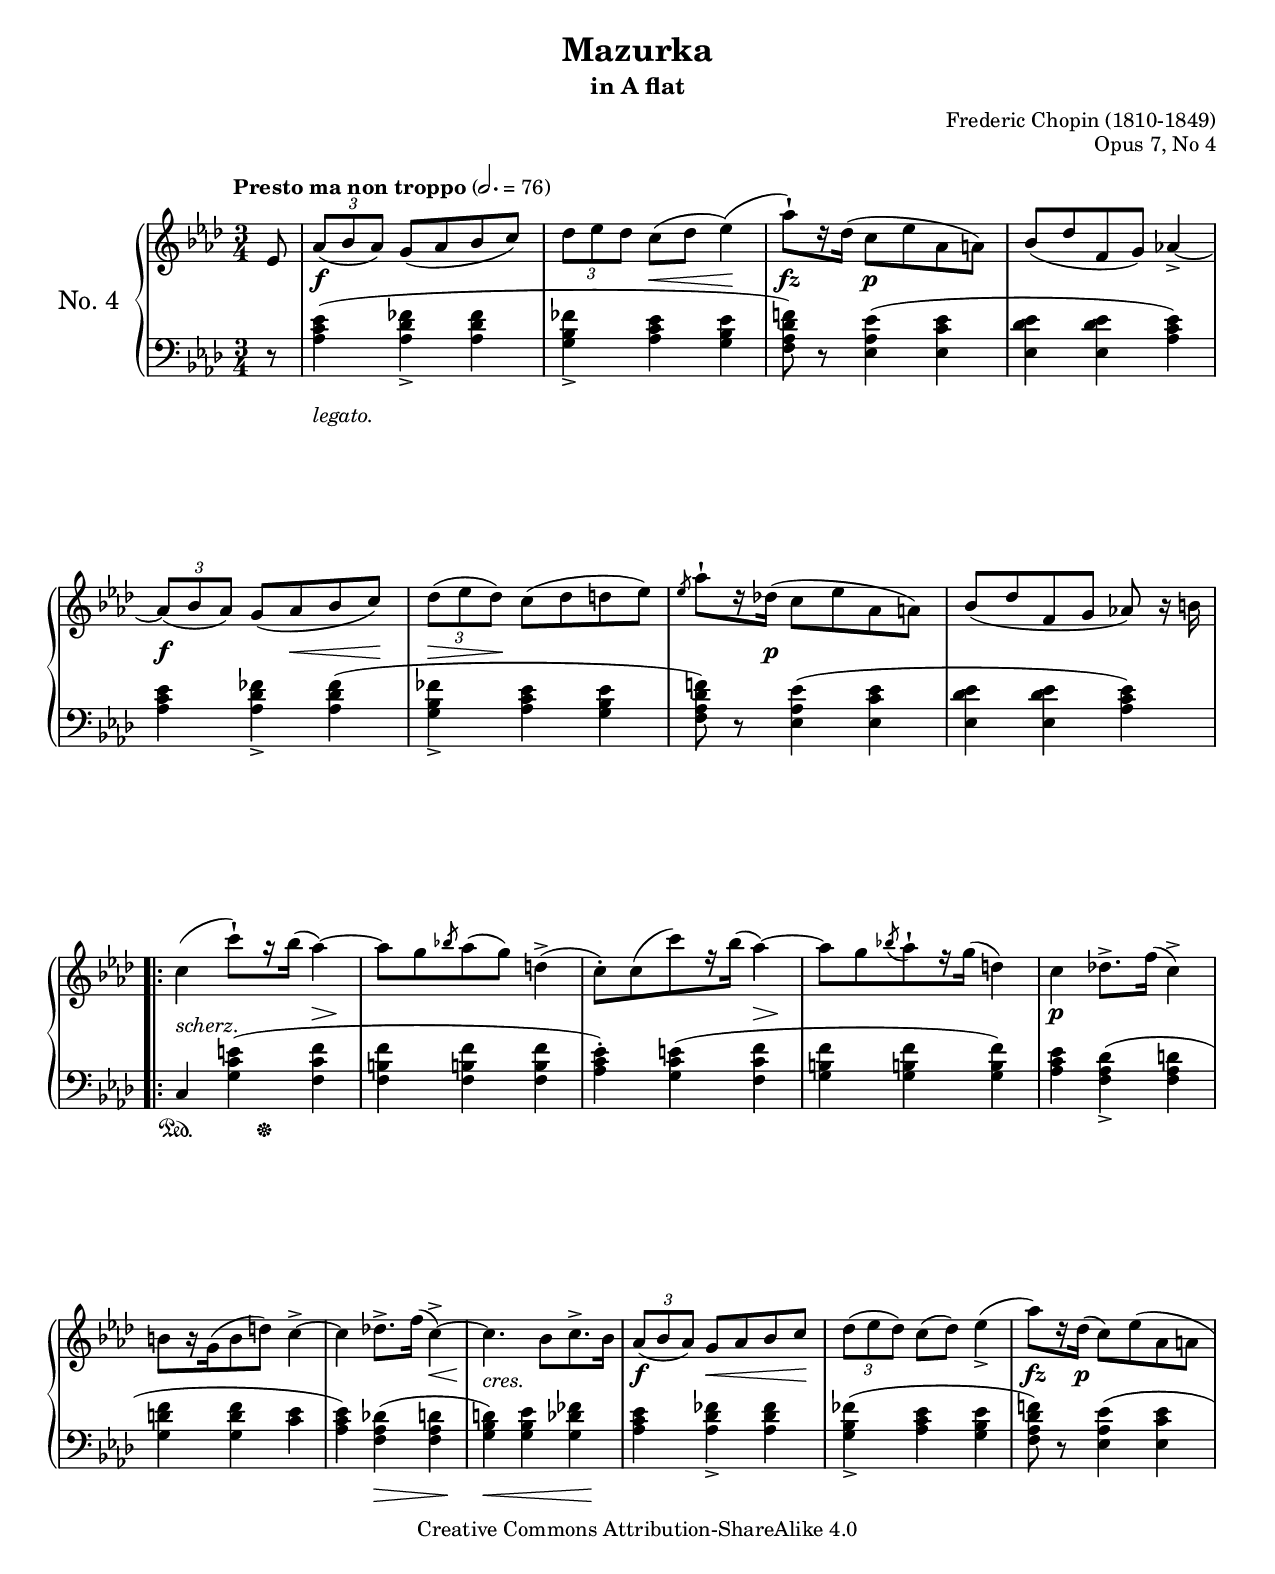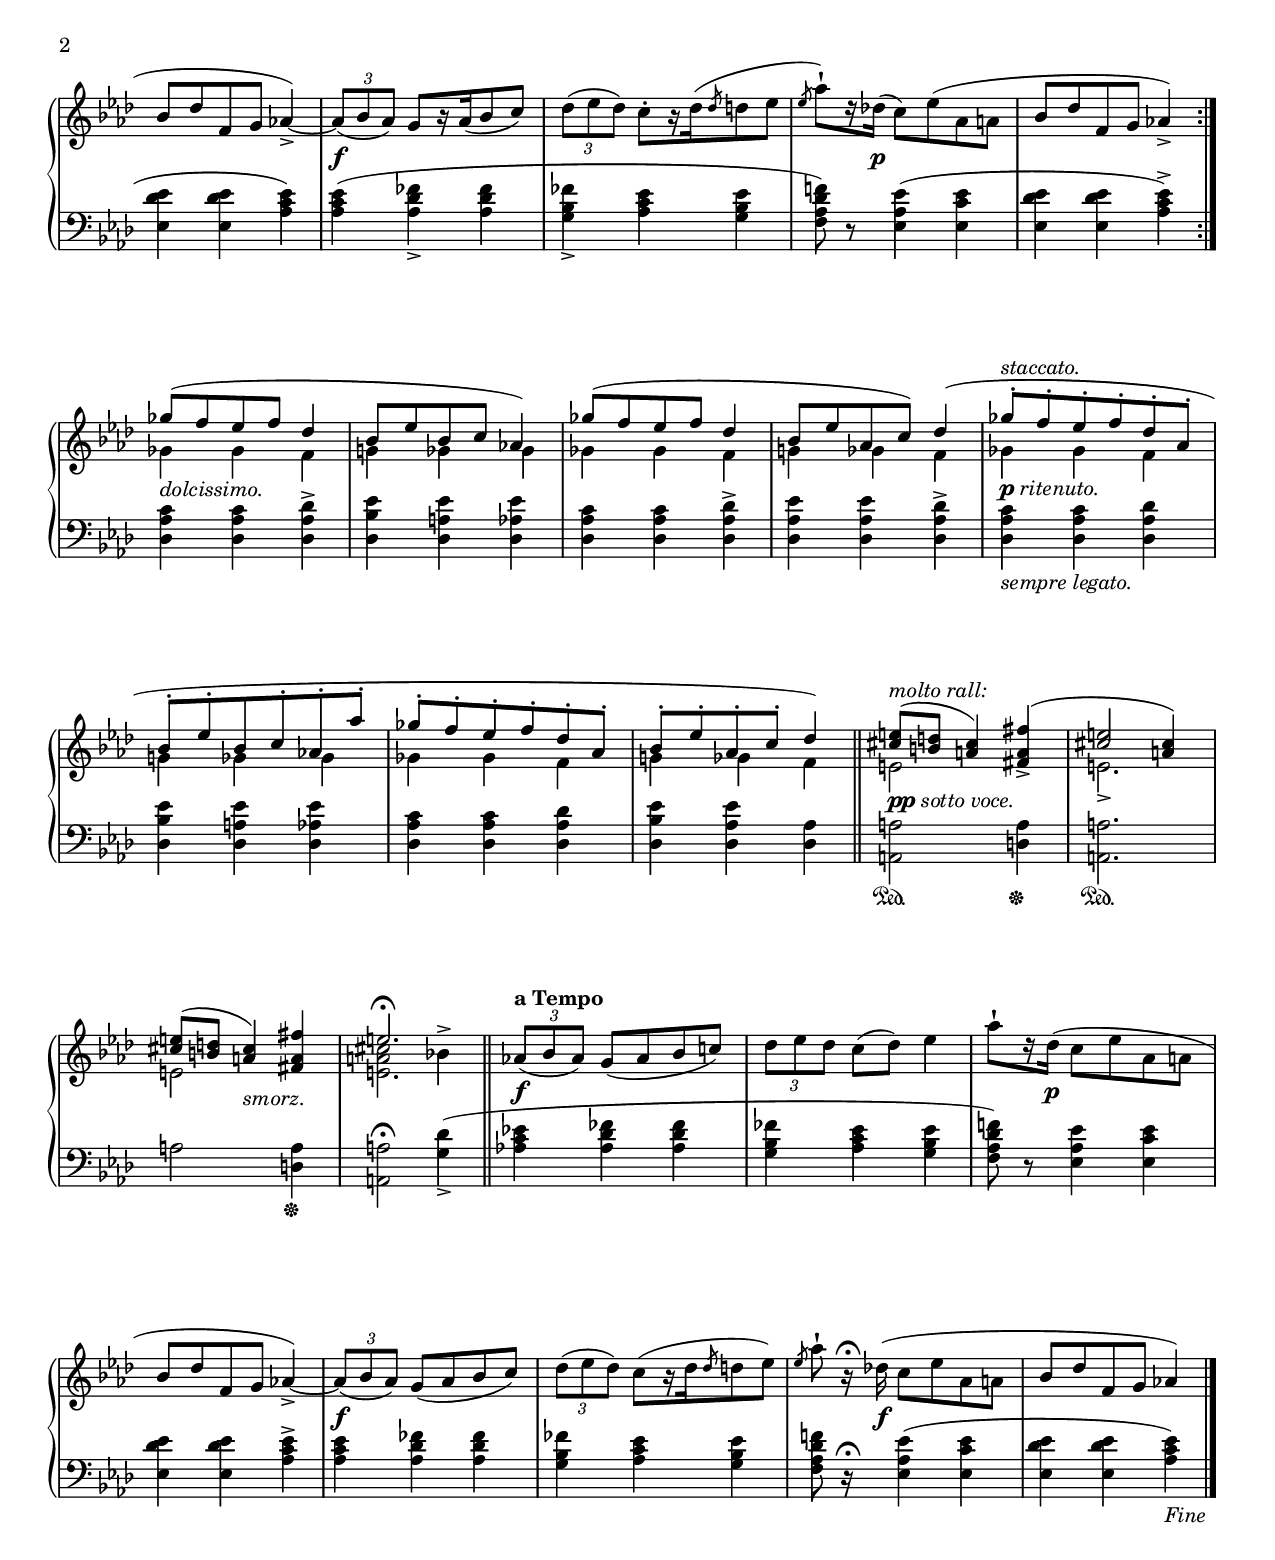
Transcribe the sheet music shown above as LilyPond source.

%...+....1....+....2....+....3....+....4....+....5....+....6....+....7....+....

\version "2.20.0"
\language "english"

\header {
  title = "Mazurka"
  subtitle = "in A flat"
  composer = "Frederic Chopin (1810-1849)"
  opus = "Opus 7, No 4"
  date = "1830 – 1832"
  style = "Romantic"
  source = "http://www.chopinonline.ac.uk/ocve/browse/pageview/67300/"
  
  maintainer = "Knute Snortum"
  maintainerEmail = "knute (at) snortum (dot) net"
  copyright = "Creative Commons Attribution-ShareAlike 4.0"
  
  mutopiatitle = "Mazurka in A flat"
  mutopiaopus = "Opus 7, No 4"
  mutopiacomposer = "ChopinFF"
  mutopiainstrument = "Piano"
}

sd = \sustainOn 
su = \sustainOff

global = {
  \key af \major
  \time 3/4
  \accidentalStyle piano
}

rightHand = \relative c' {
  \global
  \clef treble
  \tag layout { \tempo "Presto ma non troppo" 2. = 76 }
  \tag midi { \tempo 2. = 64 }
  \omit TupletBracket
  
  \partial 8 { ef8 }
  \tuplet 3/2 { af8( bf af) } g8( af bf c) |
  \tuplet 3/2 { df8 ef df } c8( df ef4)( |
  af8-!)[ r16 df,]( c8 ef af, a) |
  bf8( df f, g) af4_>~ |
  \tuplet 3/2 { af8( bf af) } g8( af bf c) |
  \tuplet 3/2 { df8( ef df) } c8( df d ef) |
  \slashedGrace { ef8 } af8-![ r16 df,]( c8 ef af, a) |
  bf8([ df f, g] af) r16 b |
  
  \barNumberCheck 9
  \break
  \repeat volta 2 {
    c4( c'8-!)[ r16 bf]( af4)~ |
    af8 g \slashedGrace { bf8 } af( g) d4->( |
    c8-.)[ c( c') r16 bf]( af4)~ |
    af8[ g \acciaccatura { bf8 } af8-! r16 g]( d4) |
    c4 df8.-> f16( c4->) |
    b8[ r16 g( b8 d]) c4->~ |
    c4 df8.-> f16( c4->)~ |
    c4. bf8[ c8.-> bf16] |
    
    % \barNumberCheck 17
    \tuplet 3/2 { af8( bf af) } g8 af bf c |
    \tuplet 3/2 { df8( ef df) } c8( df) ef4_>( |
    af8)[ r16 df,]( c8) ef( af, a |
    bf8 df f, g af4->)~ |
    \tuplet 3/2 { af8( bf af) } g8[ r16 af( bf8 c)] |
    \tuplet 3/2 { df8( ef df) } c8-.[ r16 df( \slashedGrace { df8 } d ef] |
    \slashedGrace { ef8 } af8-!)[ r16 df,]( c8) ef( af, a |
    bf df f, g af4->) |
  }
  \break
  
  %\barNumberCheck 25
  <<
    {  
      gf'8( f ef f df4 |
      bf8 ef bf c af4) |
      gf'8( f ef f df4 |
      bf8 ef af, c) df4( |
      gf8-.^\markup { \italic "staccato." } f-. ef-. f-. df-. af-. |
      bf8-. ef-. bf c-. af-. af'-. |
      gf8-. f-. ef-. f-. df-. af-. |
      bf8-. ef-. af,-. c-. df4) |
    }
    \\
    {  
      gf,4 gf f |
      g4 gf gf |
      gf4 gf f |
      g4 gf f |
      gf4 gf f |
      g4 gf gf |
      gf4 gf f |
      g4 gf f |
    }
  >> 
  \bar "||"
  
  %\barNumberCheck 33
  \tag midi { \tempo 2. = 40 }
  <<
    { 
      <cs' e>8(^\markup { \italic "molto rall:" } <b d> <a cs>4) 
        <fs a fs'>_>( |
      <cs' e>2 <a cs>4)
      <cs e>8( <b d> <a cs>4) <fs a fs'>
      << { e'2.\fermata } \\ { <a, cs>2 bf4^> } >>
    }
    \\
    { 
      e,2 s4 |
      e2._> |
      e2 s4 |
      e2. |
    }
  >> 
  \bar "||"
  
  %\barNumberCheck 37
  \tag midi { \tempo 2. = 64 }
  \tempo "a Tempo"
  \tuplet 3/2 { af8( bf af) } g8( af bf c) |
  \tuplet 3/2 { df8 ef df } c8( df) ef4 |
  af8-![ r16 df,]( c8 ef af, a |
  bf8 df f, g af4_>)~ |
  \tuplet 3/2 { af8( bf af) } g8( af bf c) |
  \tuplet 3/2 { df8( ef df) } c8([ r16 df \slashedGrace { df8 } d8 ef]) |
  \slashedGrace { ef8 } af8-! 
    \tag midi { \tempo 2. = 20 } r16\fermata 
    \tag midi { \tempo 2. = 64 } df,( c8 ef af, a |
  bf8[ df f, g] af4) |
  \bar "|."
}

leftHand = \relative c' {
  \global
  \clef bass
  
  \partial 8 { r8 }
  <af c ef>4( <af df ff>_> q |
  <g bf ff'>4_> <af c ef> <g bf ef> |
  <f af df f>8) r <ef af ef'>4( <ef c' ef> |
  <ef df' ef>4 q <af c ef>) | 
  <af c ef>4 <af df ff>_> q( |
  <g bf ff'>4_> <af c ef> <g bf ef> |
  <f af df f>8) r <ef af ef'>4( <ef c' ef> |
  <ef df' ef>4 q <af c ef>) |
  
  \barNumberCheck 9
  \repeat volta 2 {
    c,4 <g' c e>( <f  c' f> |
    <f b f'>4 q q |
    <af c ef>4)-. <g c e>( <f c' f> |
    <g b f'> q q) |
    <af c ef>4 <f af df>_>( <f af d> |
    <g d' f>4 q <c ef> |
    <af c ef>4) <f af df>( <f af d> |
    <g bf d>4) <g bf ef> <g df' ff> |
    
    %\barNumberCheck 17
    <af c ef>4 <af df ff>_> q |
    <g bf ff'>4_>( <af c ef> <g bf ef> |
    <f af df f>8) r <ef af ef'>4( <ef c' ef> |
    <ef df' ef>4 q <af c ef>) |
    <af c ef>4( <af df ff>_> q |
    <g bf ff'>4_> <af c ef> <g bf ef> |
    <f af df f>8) r <ef af ef'>4( <ef c'ef> |
    <ef df'ef> q <af c ef>->) |
  }
  
  %\barNumberCheck 25
  <df, af' c>4 q <df af' df>^> |
  <df bf' ef>4 <df a' ef'> <df af' ef'> |
  <df af' c>4 q <df af' df>^> |
  <df af' ef'>4 q <df af' df>^> |
  <df af' c>4_\markup { \italic "sempre legato." } q <df af' df> |
  <df bf' ef>4 <df a' ef'> <df af' ef'> |
  <df af' c>4 q <df af' df> |
  <df bf' ef>4 <df af'ef'> <df af'> |
  
  %\barNumberCheck 33
  <a a'>2 <d a'>4 |
  <a a'>2. |
  a'2 <d, a'>4
  <a a'>2\fermata <g' df'>4_>(
  
  %\barNumberCheck 37
  <af c ef>4 <af df ff> q |
  <g bf ff'>4 <af c ef> <g bf ef> |
  <f af df f>8) r <ef af ef'>4 <ef c' ef> |
  <ef df' ef>4 q <af c ef>^> | 
  <af c ef>4 <af df ff> q |
  <g bf ff'>4 <af c ef> <g bf ef> |
  <f af df f>8 r16\fermata s <ef af ef'>4( <ef c' ef> |
  <ef df' ef>4 q <af c ef>) |
}

dynamics = {
  \partial 8 { s8 }
  s2.\f  |
  s4 s\< s\! |
  s4\fz s2\p |
  s2. |
  s4\f s8 s\< s s\! |
  \tuplet 3/2 { s8\> s s\! } s2 |
  s8. s16\p s2 |
  s2. |
  
  \barNumberCheck 9
  \repeat volta 2 {
    s4-"scherz." s s8\> s8\! |
    s2. |
    s2 s8\> s\! |
    s2. |
    s2.\p |
    s2. |
    s2 s4\< <>\! |
    s2.-"cres." |
    
    %\barNumberCheck 17
    s4\f s\< s8 s\! |
    s2. |
    s8.\fz s16\p s2 |
    s2. |
    s2.\f |
    s2. |
    s8. s16\p s2 |
    s2. |
  }
  
  %\barNumberCheck 25
  s2.-"dolcissimo." |
  s2. * 3 |
  \tag layout { s2.-\markup { \dynamic p \italic "ritenuto." } | }
  \tag midi { s2.\p | }
  s2. * 3 |
  
  %\barNumberCheck 33
  \tag layout { s2.-\markup { \dynamic pp \italic "sotto voce." } | }
  \tag midi { s2.\pp | }
  s2. |
  s4 s2-"smorz." |
  s2. |
  
  %\barNumberCheck 37
  s2.\f |
  s2. |
  s8 s16 s\p s2 |
  s2. |
  s2.\f |
  s2. |
  s8 s16 s\f s2 |
  s2. |
}

pedal = {
  \partial 8 { s8 }
  s2.-"legato." |
  s2. * 7 |
  
  \barNumberCheck 9
  \repeat volta 2 {
    s4\sd s8 s\su s4 |
    s2. * 5 |
    s4 s\> s8 s\! |
    s2\< s8 s\! |
    
    %\barNumberCheck 17
    s2. * 8 |
  }
  
  %\barNumberCheck 25
  s2. * 8 |
  
  %\barNumberCheck 33
  s2\sd s4\su |
  s2.\sd |
  s2 s4\su |
  s2. |
  
  %\barNumberCheck 37
  s2. * 7 |
  s2 s4^"Fine" |
}

#(set-global-staff-size 18) % default 20

\paper {
  ragged-right = ##f
  ragged-last-bottom = ##f

  markup-system-spacing = 
    #'((basic-distance . 2)
       (padding . 1)) % defaults: 1, 0.5
    
  system-system-spacing =
    #'((basic-distance . 12) 
       (minimum-distance . 8)
       (padding . 3)
       (stretchability . 60)) % defaults: 12, 8, 1, 60
      
  last-bottom-spacing = 
    #'((basic-distance . 2)
       (minimum-distance . 1)
       (padding . 2)
       (stretchability . 30)) % defaults 1, 0, 1, 30
    
  #(set-paper-size "letter") % for testing only
  
  % These settings are scaled to paper-size
  top-margin = 12\mm % default 5
  bottom-margin = 12\mm % default 6
  left-margin = 10\mm % default 10
  right-margin = 10\mm % default 10
}

% Typeset only
\score {
  \keepWithTag layout
  \new PianoStaff \with { instrumentName = \markup \huge "No. 4" } 
  <<
    \new Staff = "upper" \rightHand
    \new Dynamics = "dynamics" \dynamics
    \new Staff = "lower" \leftHand
    \new Dynamics = "pedal" \pedal 
  >>
  \layout {
    \context {
      \Score
      \omit BarNumber
    }
  }
}

\include "articulate.ly"

% Midi only
\score {
  \keepWithTag midi
  \articulate {
    <<
      \new Staff = "upper" << \rightHand \pedal \dynamics >>
      \new Staff = "lower" << \leftHand \pedal \dynamics >>
    >>
  }
  \midi {
    \context {
      \Staff
      \consists "Dynamic_performer"
    }
    \context {
     \Voice
     \remove "Dynamic_performer"
    }    
  }
}
